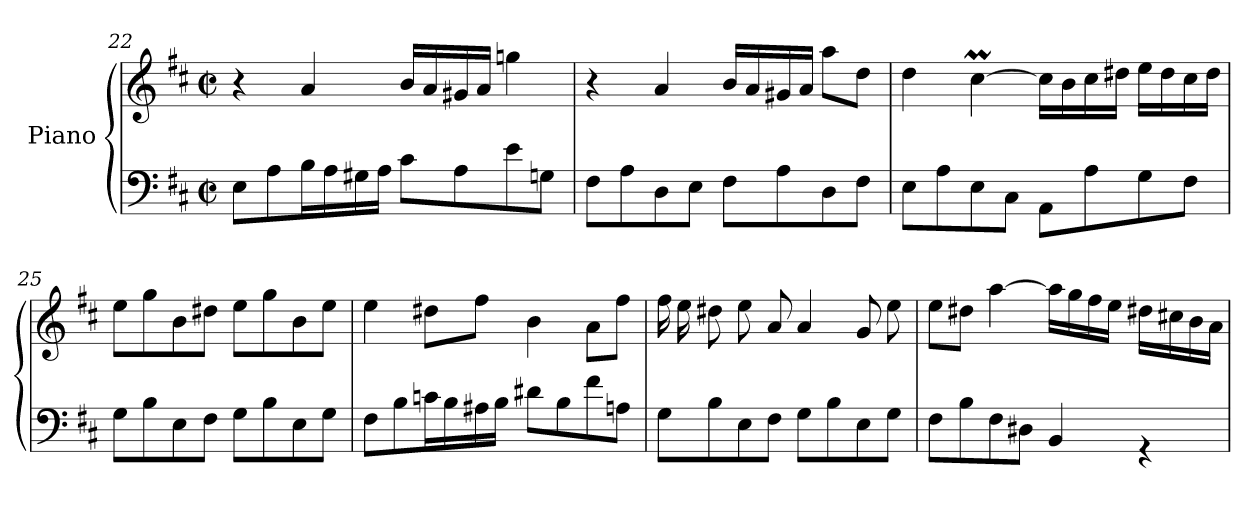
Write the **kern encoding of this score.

**kern	**kern
*part1	*part1
*staff2	*staff1
*I"Piano	*
*clefF4	*clefG2
*k[f#c#]	*k[f#c#]
*D:	*D:
*M2/2	*M2/2
*met(c|)	*met(c|)
=22	=22
8EL	4r
8A	.
16BL	4a
16A	.
16G#X	.
16AJJ	.
8c#L	16bLL
.	16a
8A	16g#X
.	16aJJ
8e	4ggn\
8GnJ	.
=23	=23
8F#L	4r
8A	.
8D	4a
8EJ	.
8F#L	16bLL
.	16a
8A	16g#X
.	16aJJ
8D	8aa\L
8F#J	8dd\J
!!LO:LB:g=z
=24	=24
8EL	4dd\
8A	.
8E	[4cc#m\
8C#J	.
8AAL	16cc#\LL]
.	16b\
8A	16cc#\
.	16dd#X\JJ
8G	16ee\LL
.	16dd#\
8F#J	16cc#\
.	16dd#\JJ
=25	=25
8GL	8ee\L
8B	8gg\
8E	8b\
8F#J	8dd#X\J
8GL	8ee\L
8B	8gg\
8E	8b\
8GJ	8ee\J
=26	=26
8F#L	4ee\
8B	.
16cnL	8dd#X\L
16B	.
16A#X	8ff#\J
16BJJ	.
8d#XL	4b
8B	.
8f#	8aL
8AnJ	8ff#J
=27	=27
8GL	16ff#\LL
.	16ee\
8B	8dd#X\J
8E	8eeL
8F#J	8aJ
8GL	4a
8B	.
8E	8gL
8GJ	8eeJ
!!LO:LB:g=z
=28	=28
*^	*
1ryy	8F#\L	8ee\L
.	8B\	8dd#X\J
.	8F#\	[4aa\
.	8D#X\J	.
.	4BB/	16aa\LL]
.	.	16gg\
.	.	16ff#\
.	.	16ee\JJ
.	4r	16dd#X\LL
.	.	16cc#X\
.	.	16b\
.	.	16a\JJ
*v	*v	*
=	=
*-	*-
